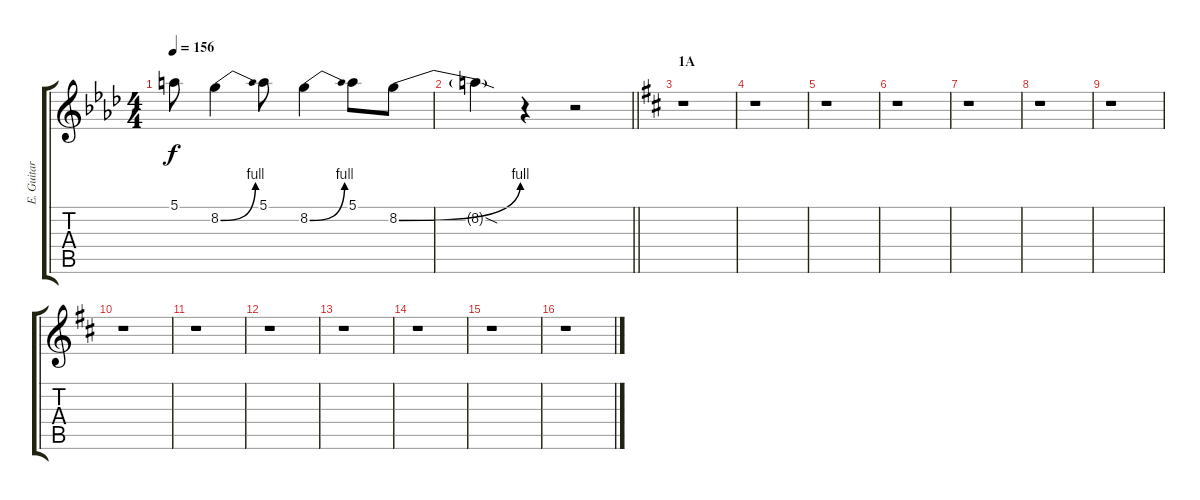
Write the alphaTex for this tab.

\track ("E. Guitar IV" "E. Guitar ") {instrument overdrivenguitar}
\staff {score tabs}
\tuning (E4 B3 G3 D3 A2 E2) {hide}
\ts (4 4)
\tempo 156
\clef g2
\ks ab
5.1.8{dy f} 8.2{be (bend 0 0 60 4)}.4 5.1.8 8.2{be (bend 0 0 60 4)}.4 5.1.8 8.2{be (bend 0 0 60 4)}.8 |
\barLineRight lightlight
8.2{sod t}.4 r.4 r.2 |
\section ("" "1A")
\ks d
r.1 |
r.1 |
r.1 |
r.1 |
r.1 |
r.1 |
r.1 |
r.1 |
r.1 |
r.1 |
r.1 |
r.1 |
r.1 |
r.1
